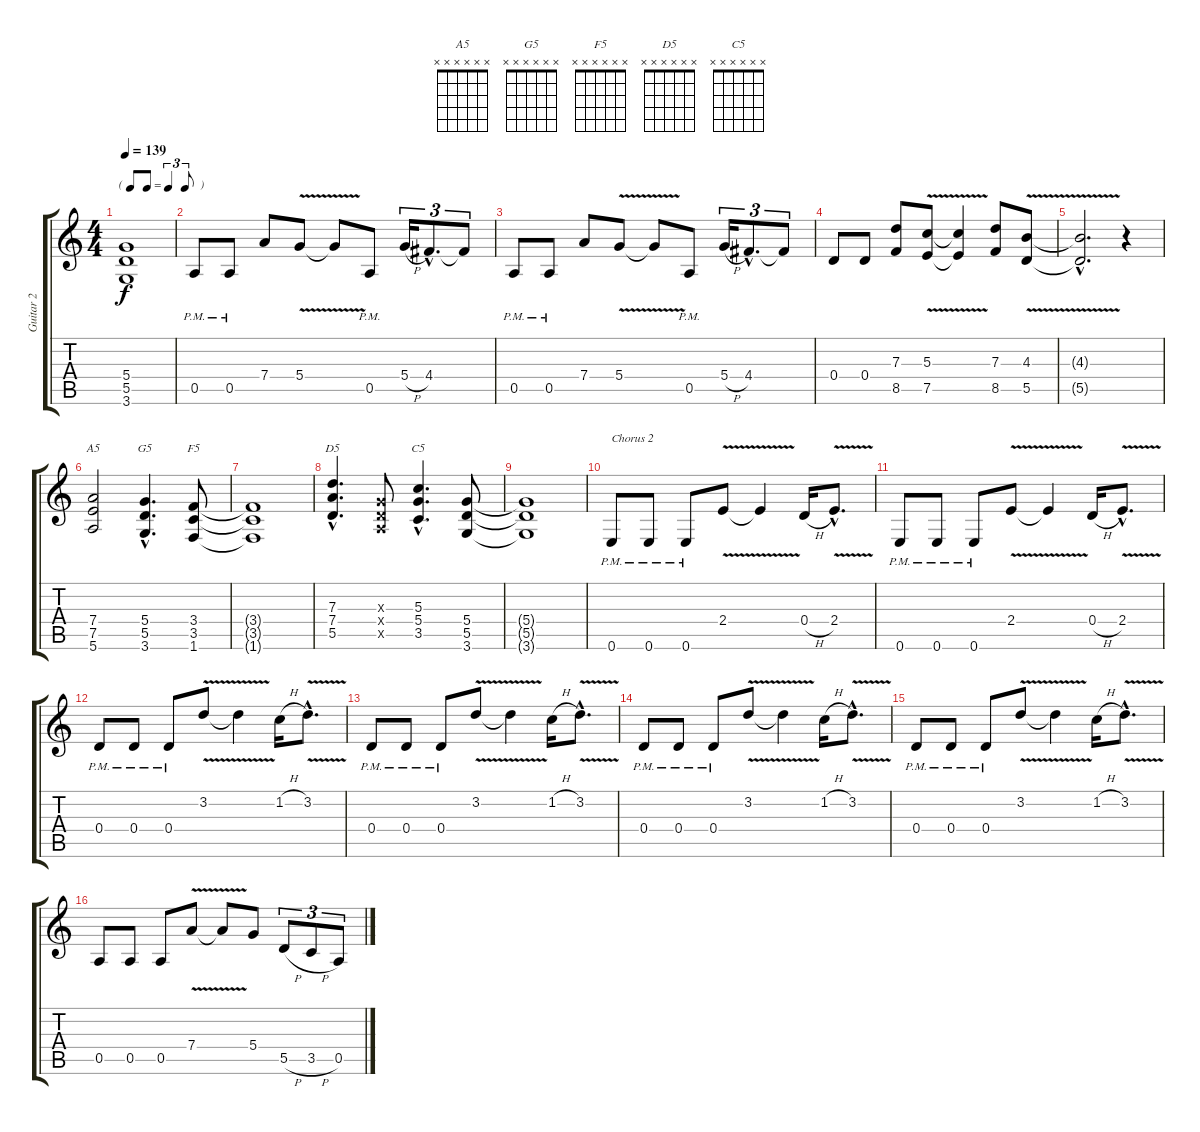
\track ("Guitar 2" "Guitar 2") {instrument overdrivenguitar}
\staff {score tabs}
\tuning (E4 B3 G3 D3 A2 E2) {hide}
\chord ("A5" x x x x x x) {firstfret 0}
\chord ("G5" x x x x x x) {firstfret 0}
\chord ("F5" x x x x x x) {firstfret 0}
\chord ("D5" x x x x x x) {firstfret 0}
\chord ("C5" x x x x x x) {firstfret 0}
\ts (4 4)
\tf triplet8th
\tempo 139
\clef g2
\ks c
(5.4{t} 5.5{t} 3.6{t}).1{dy f} |
0.5{pm}.8 0.5{pm}.8 7.4.8 5.4{v}.8 5.4{t}.8 0.5{pm}.8 5.4{h}.16{tu (3 2)} 4.4{hac}.8{d tu (3 2)} 4.4{t}.8{tu (3 2)} |
0.5{pm}.8 0.5{pm}.8 7.4.8 5.4{v}.8 5.4{t}.8 0.5{pm}.8 5.4{h}.16{tu (3 2)} 4.4{hac}.8{d tu (3 2)} 4.4{t}.8{tu (3 2)} |
0.4.8 0.4.8 (7.3 8.5).8 (5.3{v} 7.5{v}).8 (5.3{t} 7.5{t}).4 (7.3 8.5).8 (4.3{v} 5.5{v}).8 |
(4.3{hac t} 5.5{hac t}).2{d} r.4 |
(7.4 7.5 5.6).2{ch "A5"} (5.4{hac} 5.5{hac} 3.6{hac}).4{d ch "G5"} (3.4 3.5 1.6).8{ch "F5"} |
(3.4{t} 3.5{t} 1.6{t}).1 |
(7.3{hac} 7.4{hac} 5.5{hac}).4{d ch "D5"} (0.3{x} 0.4{x} 0.5{x}).8 (5.3{hac} 5.4{hac} 3.5{hac}).4{d ch "C5"} (5.4 5.5 3.6).8 |
(5.4{t} 5.5{t} 3.6{t}).1 |
0.6{pm}.8{txt "Chorus 2"} 0.6{pm}.8 0.6{pm}.8 2.4{v}.8 2.4{t}.4 0.4{h}.16 2.4{v hac}.8{d} |
0.6{pm}.8 0.6{pm}.8 0.6{pm}.8 2.4{v}.8 2.4{t}.4 0.4{h}.16 2.4{v hac}.8{d} |
0.4{pm}.8 0.4{pm}.8 0.4{pm}.8 3.2{v}.8 3.2{t}.4 1.2{h}.16 3.2{v hac}.8{d} |
0.4{pm}.8 0.4{pm}.8 0.4{pm}.8 3.2{v}.8 3.2{t}.4 1.2{h}.16 3.2{v hac}.8{d} |
0.4{pm}.8 0.4{pm}.8 0.4{pm}.8 3.2{v}.8 3.2{t}.4 1.2{h}.16 3.2{v hac}.8{d} |
0.4{pm}.8 0.4{pm}.8 0.4{pm}.8 3.2{v}.8 3.2{t}.4 1.2{h}.16 3.2{v hac}.8{d} |
0.5.8 0.5.8 0.5.8 7.4{v}.8 7.4{t}.8 5.4.8 5.5{h}.8{tu (3 2)} 3.5{h}.8{tu (3 2)} 0.5.8{tu (3 2)}
